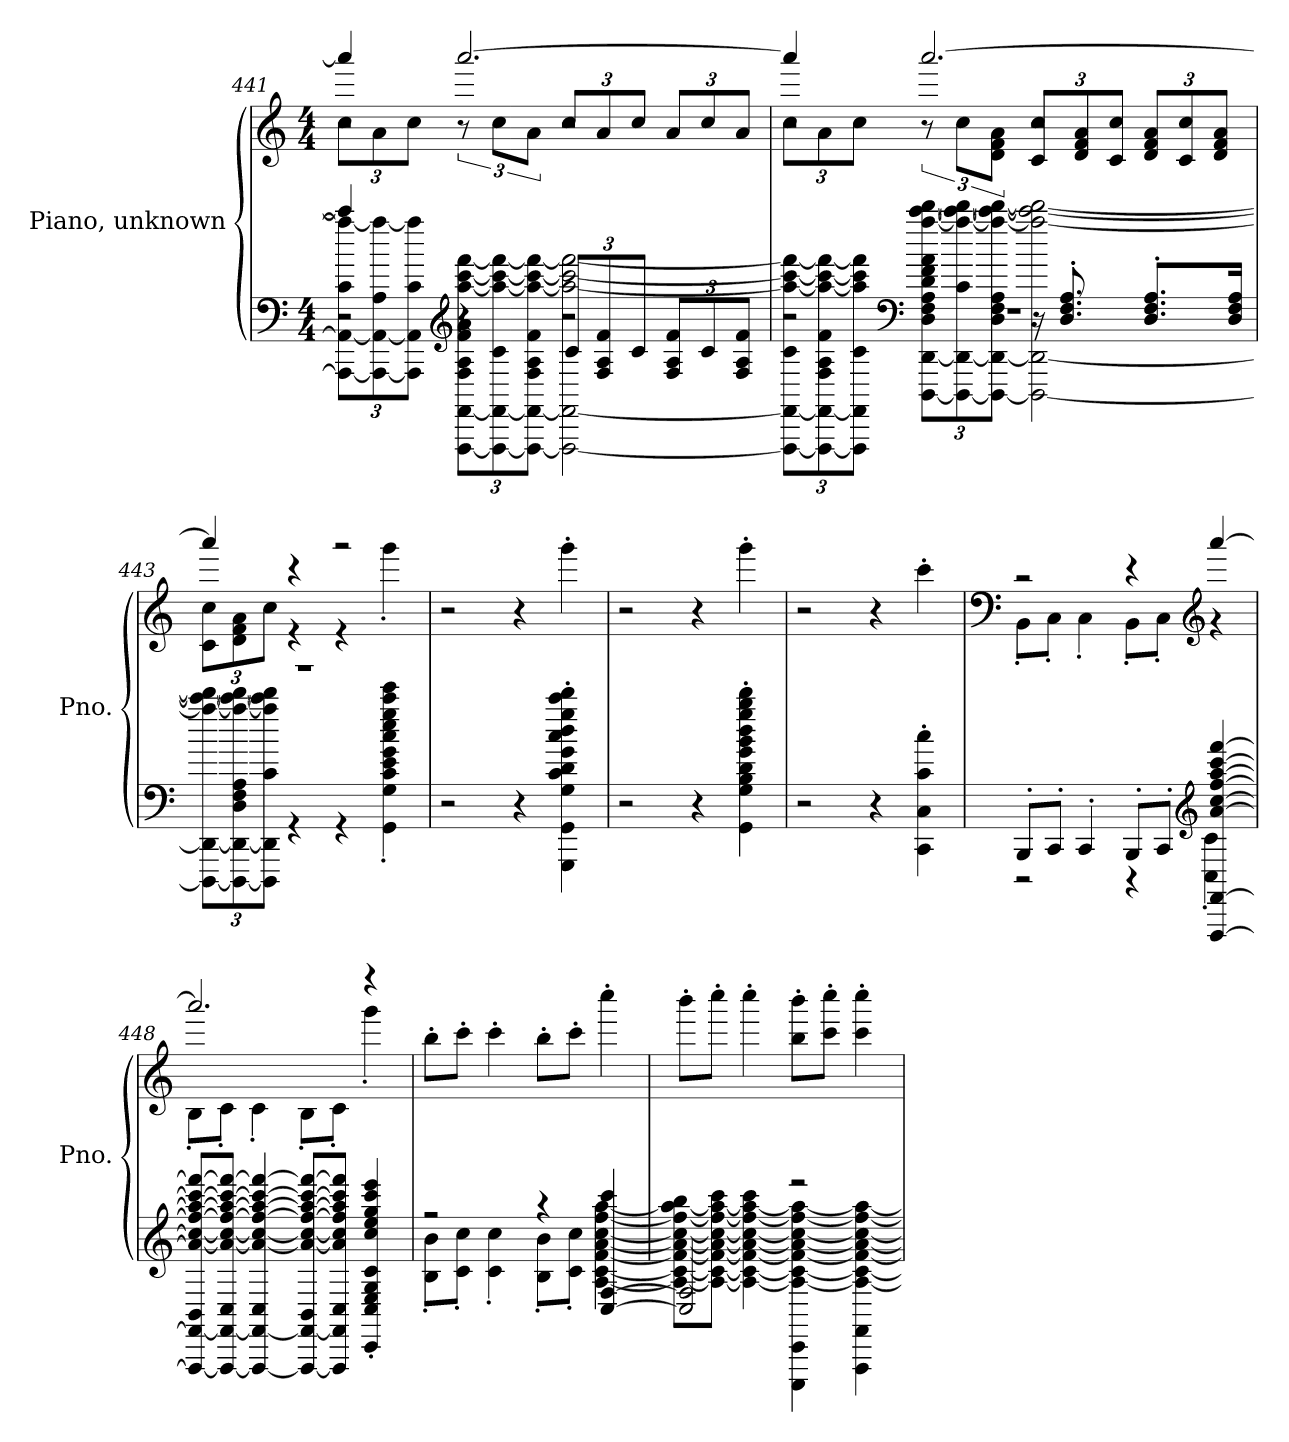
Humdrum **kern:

**kern	**kern
*part1	*part1
*staff2	*staff1
*I"Piano, unknown	*
*I'Pno.	*
*clefF4	*clefG2
*k[]	*k[]
*M4/4	*M4/4
=441	=441
*^	*^
*	*Xbrackettup	*	*Xbrackettup
*	*^	*	*^
4ccc/]	12AAA\_ 12AA\_ 12c\ 12aa\_L	2r	4aaa/]	12cc\L	2r
.	12AAA\_ 12AA\_ 12A\ 12aa\_	.	.	12a\	.
.	12AAA\] 12AA\] 12c\ 12aa\]J	.	.	12cc\J	.
*clefG2	*	*	*	*	*
*	*	*	*	*brackettup	*
4r	[12FFF\ [12FF\ 12F\ 12A\ 12f\ 12a\ [12aa\ [12ccc\ [12fff\L	.	[2.aaa/	12r	.
.	12FFF\_ 12FF\_ 12c\ 12aa\_ 12ccc\_ 12fff\_	.	.	12cc\L	.
.	12FFF\_ 12FF\_ 12F\ 12A\ 12f\ 12aa\_ 12ccc\_ 12fff\_J	.	.	12a\J	.
*	*	*	*	*	*Xbrackettup
2r	2FFF\_ 2FF\_ 2aa\_ 2ccc\_ 2fff\_	12c/L	.	2r	12cc/L
.	.	12F/ 12A/ 12f/	.	.	12a/
.	.	12c/J	.	.	12cc/J
.	.	12F/ 12A/ 12f/L	.	.	12a/L
.	.	12c/	.	.	12cc/
.	.	12F/ 12A/ 12f/J	.	.	12a/J
!!LO:LB:g=z	!!	!!
=442	=442	=442	=442	=442	=442
1r	12FFF\_ 12FF\_ 12c\ 12aa\_ 12ccc\_ 12fff\_L	2r	4aaa/]	12cc\L	2r
.	12FFF\_ 12FF\_ 12F\ 12A\ 12f\ 12aa\_ 12ccc\_ 12fff\_	.	.	12a\	.
.	12FFF\] 12FF\] 12c\ 12aa\] 12ccc\] 12fff\]J	.	.	12cc\J	.
*clefF4	*	*	*	*	*
*	*	*	*	*brackettup	*
.	[12DDD\ [12DD\ 12D\ 12F\ 12A\ 12d\ 12f\ 12a\ [12aa\ [12ccc\ [12ddd\L	.	[2.aaa/	12r	.
.	12DDD\_ 12DD\_ 12c\ 12aa\_ 12ccc\_ 12ddd\_	.	.	12cc\L	.
.	12DDD\_ 12DD\_ 12D\ 12F\ 12A\ 12aa\_ 12ccc\_ 12ddd\_J	.	.	12d\ 12f\ 12a\J	.
*	*	*	*	*	*Xbrackettup
.	2DDD\_ 2DD\_ 2aa\_ 2ccc\_ 2ddd\_	16r	.	2r	12c/ 12cc/L
.	.	8.D/' 8.F/' 8.A/'	.	.	.
.	.	.	.	.	12d/ 12f/ 12a/
.	.	.	.	.	12c/ 12cc/J
.	.	8.D/' 8.F/' 8.A/'L	.	.	12d/ 12f/ 12a/L
.	.	.	.	.	12c/ 12cc/
.	.	.	.	.	12d/ 12f/ 12a/J
.	.	16D/ 16F/ 16A/Jk	.	.	.
*	*v	*v	*	*	*
*	*	*	*v	*v
=443	=443	=443	=443
1r	12DDD\_ 12DD\_ 12aa\_ 12ccc\_ 12ddd\_L	4aaa/]	12c\ 12cc\L
.	12DDD\_ 12DD\_ 12D\ 12F\ 12A\ 12aa\_ 12ccc\_ 12ddd\_	.	12d\ 12f\ 12a\
.	12DDD\] 12DD\] 12c\ 12aa\] 12ccc\] 12ddd\]J	.	12cc\J
.	4r	4r	4r
.	4r	2r	4r
.	4GG\' 4G\' 4c\' 4e\' 4g\' 4cc\' 4ee\' 4gg\' 4ccc\' 4eee\'	.	4ggg'\
*v	*v	*	*
*	*v	*v
=444	=444
2r	2r
4r	4r
4GGG\' 4GG\' 4G\' 4c\' 4d\' 4g\' 4cc\' 4dd\' 4gg\' 4ccc\' 4ddd\'	4ggg'\
=445	=445
2r	2r
4r	4r
4GG\' 4G\' 4B\' 4d\' 4g\' 4b\' 4dd\' 4gg\' 4bb\' 4ddd\'	4ggg'\
=446	=446
2r	2r
4r	4r
4CC\' 4C\' 4c\' 4cc\'	4ccc'\
!!LO:LB:g=z
=447	=447
*	*clefF4
*^	*^
8BBB'/L	2r	2r	8BB'\L
8CC'/J	.	.	8C'\J
4CC'/	.	.	4C'\
8BBB'/L	4r	4r	8BB'\L
8CC'/J	.	.	8C'\J
*clefG2	*	*clefG2	*
[4FFF/ [4FF/ [4a/ [4cc/ [4ff/ [4aa/ [4ccc/ [4fff/	4C\' 4c\'	[4aaa/	4r
*v	*v	*	*
=448	=448	=448
8FFF/_ 8FF/_ 8BB/ 8a/_ 8cc/_ 8ff/_ 8aa/_ 8ccc/_ 8fff/_L	2.aaa/]	8B'\L
8FFF/_ 8FF/_ 8C/ 8a/_ 8cc/_ 8ff/_ 8aa/_ 8ccc/_ 8fff/_J	.	8c'\J
4FFF/_ 4FF/_ 4C/ 4a/_ 4cc/_ 4ff/_ 4aa/_ 4ccc/_ 4fff/_	.	4c'\
8FFF/_ 8FF/_ 8BB/ 8a/_ 8cc/_ 8ff/_ 8aa/_ 8ccc/_ 8fff/_L	.	8B'\L
8FFF/] 8FF/] 8C/ 8a/] 8cc/] 8ff/] 8aa/] 8ccc/] 8fff/]J	.	8c'\J
4CC/' 4C/' 4E/' 4G/' 4c/' 4cc/' 4ee/' 4gg/' 4ccc/' 4eee/'	4r	4ggg'\
*	*v	*v
=449	=449
*^	*
2r	8B\' 8b\'L	8bb'\L
.	8c\' 8cc\'J	8ccc'\J
.	4c\' 4cc\'	4ccc'\
4r	8B\' 8b\'L	8bb'\L
.	8c\' 8cc\'J	8ccc'\J
[4C/ [4F/ 4ccc/	[4A\ [4c\ [4f\ [4a\ [4cc\ [4ff\ [4aa\	4cccc'\
=450	=450	=450
2C/] 2F/]	8A\_ 8c\_ 8f\_ 8a\_ 8cc\_ 8ff\_ 8aa\_ 8bb\L	8bbb'\L
.	8A\_ 8c\_ 8f\_ 8a\_ 8cc\_ 8ff\_ 8aa\_ 8ccc\J	8cccc'\J
.	4A\_ 4c\_ 4f\_ 4a\_ 4cc\_ 4ff\_ 4aa\_ 4ccc\	4cccc'\
2r	4CCC\ 4CC\ 4A\_ 4c\_ 4f\_ 4a\_ 4cc\_ 4ff\_ 4aa\_	8bb\' 8bbb\'L
.	.	8ccc\' 8cccc\'J
.	4FFF\ 4FF\ 4A\_ 4c\_ 4f\_ 4a\_ 4cc\_ 4ff\_ 4aa\_	4ccc\' 4cccc\'
*v	*v	*
=	=
*-	*-
